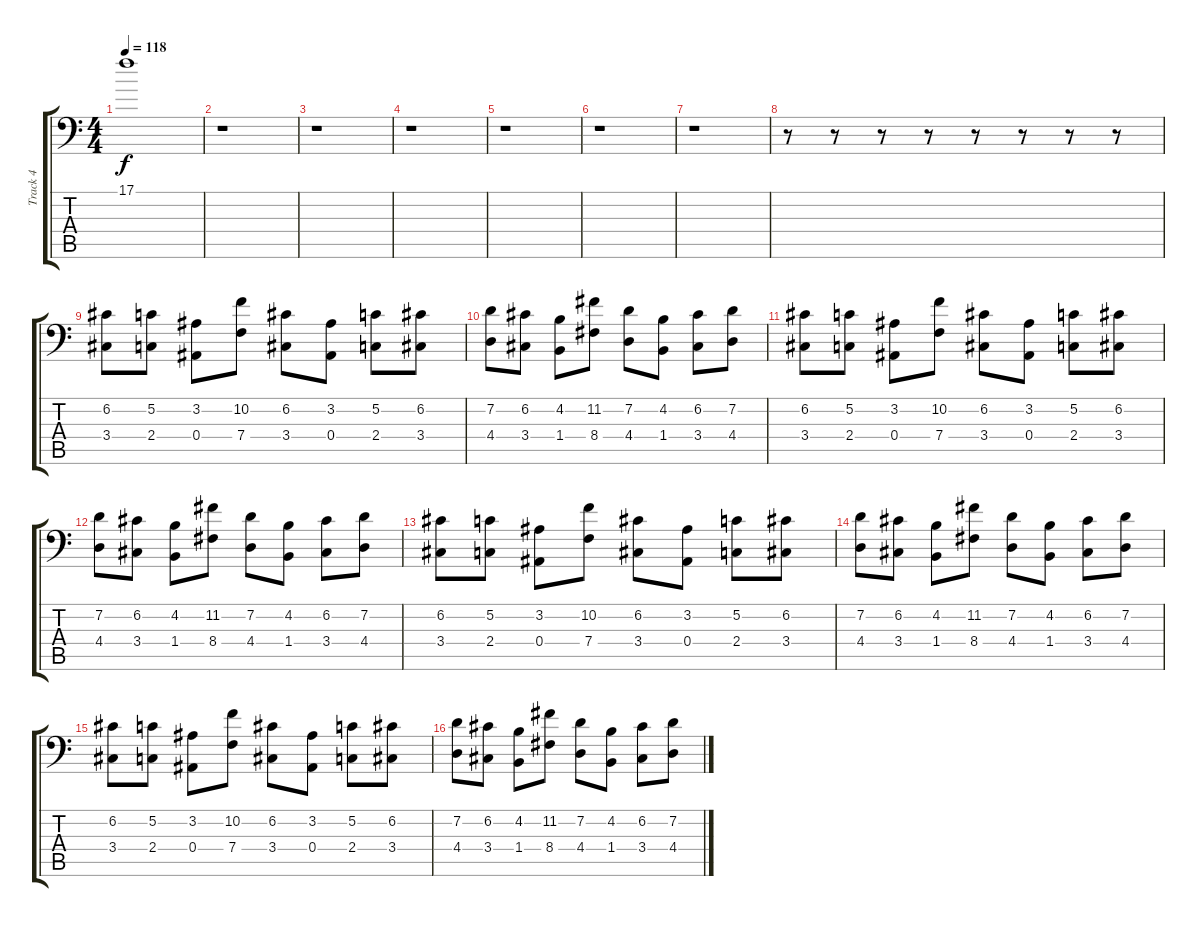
\track ("Track 4" "Track 4") {instrument stringensemble1}
\staff {score tabs}
\tuning (C4 G3 Eb3 Bb2 F2 Bb1) {hide}
\ts (4 4)
\tempo 118
\clef f4
\ks c
17.1.1{dy f} |
r.1 |
r.1 |
r.1 |
r.1 |
r.1 |
r.1 |
r.8 r.8 r.8 r.8 r.8 r.8 r.8 r.8 |
(6.2 3.4).8 (5.2 2.4).8 (3.2 0.4).8 (10.2 7.4).8 (6.2 3.4).8 (3.2 0.4).8 (5.2 2.4).8 (6.2 3.4).8 |
(7.2 4.4).8 (6.2 3.4).8 (4.2 1.4).8 (11.2 8.4).8 (7.2 4.4).8 (4.2 1.4).8 (6.2 3.4).8 (7.2 4.4).8 |
(6.2 3.4).8 (5.2 2.4).8 (3.2 0.4).8 (10.2 7.4).8 (6.2 3.4).8 (3.2 0.4).8 (5.2 2.4).8 (6.2 3.4).8 |
(7.2 4.4).8 (6.2 3.4).8 (4.2 1.4).8 (11.2 8.4).8 (7.2 4.4).8 (4.2 1.4).8 (6.2 3.4).8 (7.2 4.4).8 |
(6.2 3.4).8 (5.2 2.4).8 (3.2 0.4).8 (10.2 7.4).8 (6.2 3.4).8 (3.2 0.4).8 (5.2 2.4).8 (6.2 3.4).8 |
(7.2 4.4).8 (6.2 3.4).8 (4.2 1.4).8 (11.2 8.4).8 (7.2 4.4).8 (4.2 1.4).8 (6.2 3.4).8 (7.2 4.4).8 |
(6.2 3.4).8 (5.2 2.4).8 (3.2 0.4).8 (10.2 7.4).8 (6.2 3.4).8 (3.2 0.4).8 (5.2 2.4).8 (6.2 3.4).8 |
(7.2 4.4).8 (6.2 3.4).8 (4.2 1.4).8 (11.2 8.4).8 (7.2 4.4).8 (4.2 1.4).8 (6.2 3.4).8 (7.2 4.4).8
